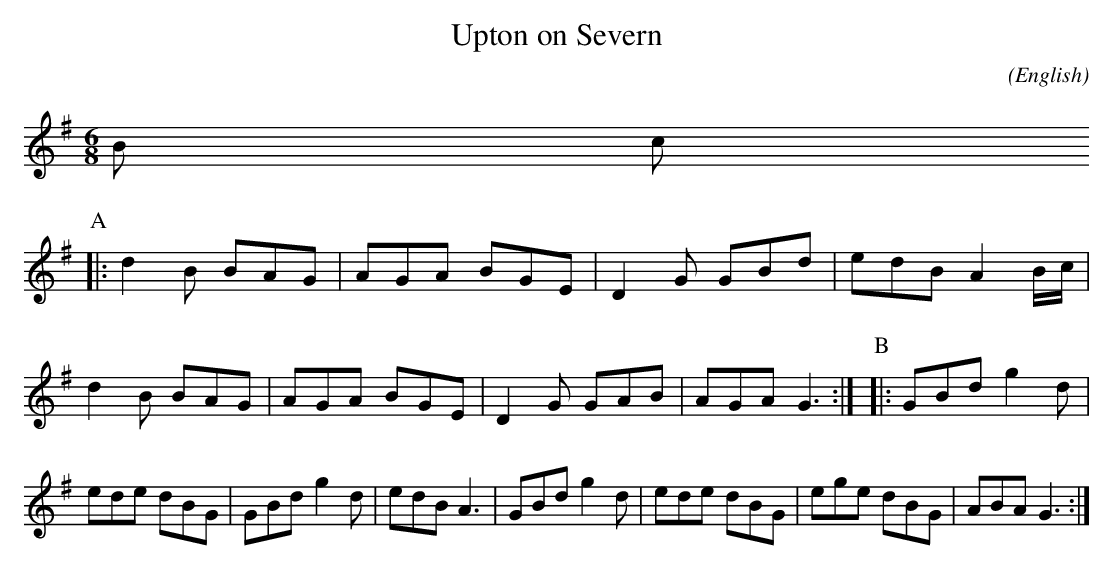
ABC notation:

X:1
T:Upton on Severn
M:6/8
C:
O:English
K:G
B c
P:A
     |: kd2 B BAG  | AGA BGE | D2 G GBd  | edB A2 \
B/c/ |   d2 B BAG  | AGA BGE | D2 G GAB  | AGA G3 :|\
P:B
     |:  GBd  g2 d | ede dBG | GBd  g2 d | edB A3  |\
	 GBd  g2 d | ede dBG | ege  dBG  | ABA G3 :|
